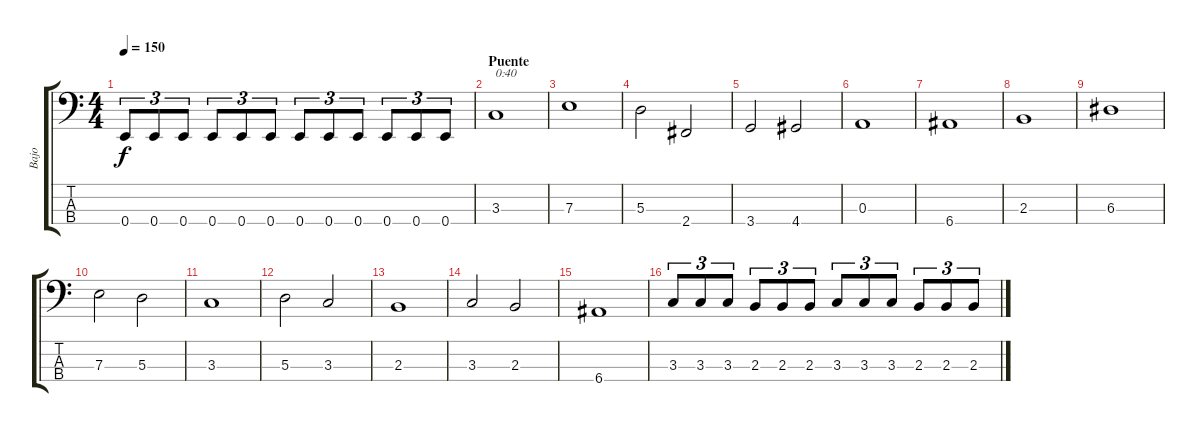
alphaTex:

\track ("Bajo" "Bajo") {instrument electricbassfinger}
\staff {score tabs}
\tuning (G2 D2 A1 E1) {hide}
\ts (4 4)
\tempo 150
\clef f4
\ks c
0.4.8{tu (3 2) dy f} 0.4.8{tu (3 2)} 0.4.8{tu (3 2)} 0.4.8{tu (3 2)} 0.4.8{tu (3 2)} 0.4.8{tu (3 2)} 0.4.8{tu (3 2)} 0.4.8{tu (3 2)} 0.4.8{tu (3 2)} 0.4.8{tu (3 2)} 0.4.8{tu (3 2)} 0.4.8{tu (3 2)} |
\section ("" "Puente")
3.3.1{txt "0:40"} |
7.3.1 |
5.3.2 2.4.2 |
3.4.2 4.4.2 |
0.3.1 |
6.4.1 |
2.3.1 |
6.3.1 |
7.3.2 5.3.2 |
3.3.1 |
5.3.2 3.3.2 |
2.3.1 |
3.3.2 2.3.2 |
6.4.1 |
3.3.8{tu (3 2)} 3.3.8{tu (3 2)} 3.3.8{tu (3 2)} 2.3.8{tu (3 2)} 2.3.8{tu (3 2)} 2.3.8{tu (3 2)} 3.3.8{tu (3 2)} 3.3.8{tu (3 2)} 3.3.8{tu (3 2)} 2.3.8{tu (3 2)} 2.3.8{tu (3 2)} 2.3.8{tu (3 2)}
